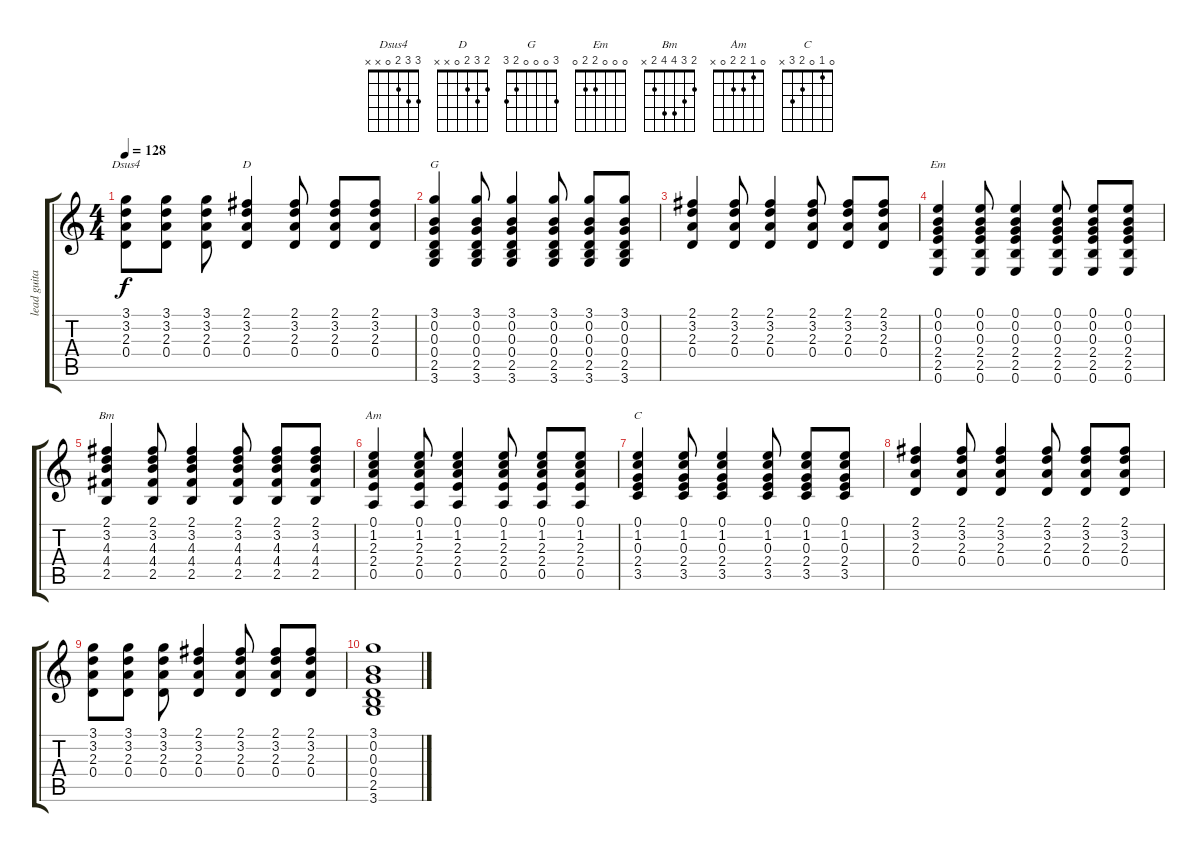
\track ("lead guitar 2" "lead guita") {instrument distortionguitar}
\staff {score tabs}
\tuning (E4 B3 G3 D3 A2 E2) {hide}
\chord ("Dsus4" 3 3 2 0 x x)
\chord ("D" 2 3 2 0 x x)
\chord ("G" 3 0 0 0 2 3)
\chord ("Em" 0 0 0 2 2 0)
\chord ("Bm" 2 3 4 4 2 x)
\chord ("Am" 0 1 2 2 0 x)
\chord ("C" 0 1 0 2 3 x)
\ts (4 4)
\tempo 128
\clef g2
\ks c
(3.1 3.2 2.3 0.4).8{ch "Dsus4" dy f} (3.1 3.2 2.3 0.4).8 (3.1 3.2 2.3 0.4).8 (2.1 3.2 2.3 0.4).4{ch "D"} (2.1 3.2 2.3 0.4).8 (2.1 3.2 2.3 0.4).8 (2.1 3.2 2.3 0.4).8 |
(3.1 0.2 0.3 0.4 2.5 3.6).4{ch "G"} (3.1 0.2 0.3 0.4 2.5 3.6).8 (3.1 0.2 0.3 0.4 2.5 3.6).4 (3.1 0.2 0.3 0.4 2.5 3.6).8 (3.1 0.2 0.3 0.4 2.5 3.6).8 (3.1 0.2 0.3 0.4 2.5 3.6).8 |
(2.1 3.2 2.3 0.4).4 (2.1 3.2 2.3 0.4).8 (2.1 3.2 2.3 0.4).4 (2.1 3.2 2.3 0.4).8 (2.1 3.2 2.3 0.4).8 (2.1 3.2 2.3 0.4).8 |
(0.1 0.2 0.3 2.4 2.5 0.6).4{ch "Em"} (0.1 0.2 0.3 2.4 2.5 0.6).8 (0.1 0.2 0.3 2.4 2.5 0.6).4 (0.1 0.2 0.3 2.4 2.5 0.6).8 (0.1 0.2 0.3 2.4 2.5 0.6).8 (0.1 0.2 0.3 2.4 2.5 0.6).8 |
(2.1 3.2 4.3 4.4 2.5).4{ch "Bm"} (2.1 3.2 4.3 4.4 2.5).8 (2.1 3.2 4.3 4.4 2.5).4 (2.1 3.2 4.3 4.4 2.5).8 (2.1 3.2 4.3 4.4 2.5).8 (2.1 3.2 4.3 4.4 2.5).8 |
(0.1 1.2 2.3 2.4 0.5).4{ch "Am"} (0.1 1.2 2.3 2.4 0.5).8 (0.1 1.2 2.3 2.4 0.5).4 (0.1 1.2 2.3 2.4 0.5).8 (0.1 1.2 2.3 2.4 0.5).8 (0.1 1.2 2.3 2.4 0.5).8 |
(0.1 1.2 0.3 2.4 3.5).4{ch "C"} (0.1 1.2 0.3 2.4 3.5).8 (0.1 1.2 0.3 2.4 3.5).4 (0.1 1.2 0.3 2.4 3.5).8 (0.1 1.2 0.3 2.4 3.5).8 (0.1 1.2 0.3 2.4 3.5).8 |
(2.1 3.2 2.3 0.4).4 (2.1 3.2 2.3 0.4).8 (2.1 3.2 2.3 0.4).4 (2.1 3.2 2.3 0.4).8 (2.1 3.2 2.3 0.4).8 (2.1 3.2 2.3 0.4).8 |
(3.1 3.2 2.3 0.4).8 (3.1 3.2 2.3 0.4).8 (3.1 3.2 2.3 0.4).8 (2.1 3.2 2.3 0.4).4 (2.1 3.2 2.3 0.4).8 (2.1 3.2 2.3 0.4).8 (2.1 3.2 2.3 0.4).8 |
(3.1 0.2 0.3 0.4 2.5 3.6).1
